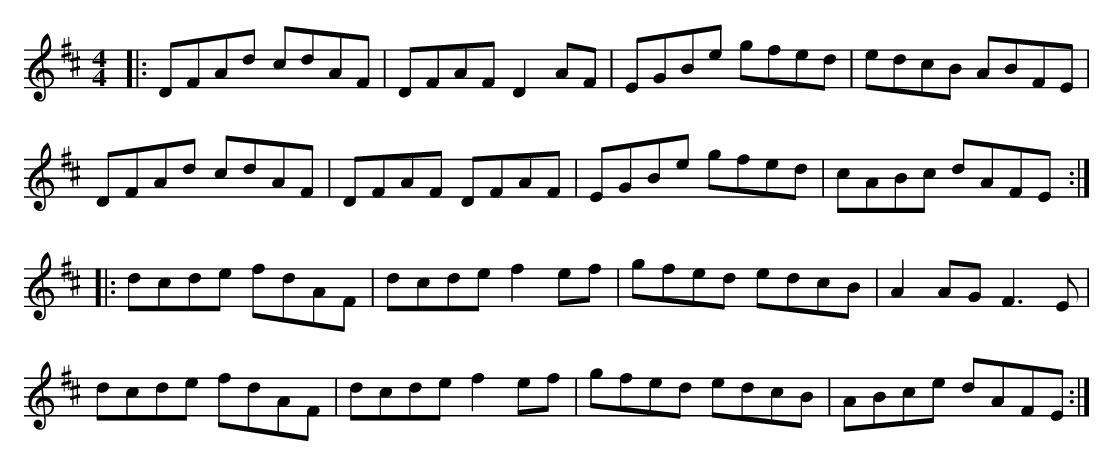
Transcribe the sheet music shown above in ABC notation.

X:1
M:4/4
K:D
|:DFAd cdAF|DFAF D2 AF|EGBe gfed|edcB ABFE|
DFAd cdAF|DFAF DFAF|EGBe gfed|cABc dAFE:|
|:dcde fdAF|dcde f2 ef|gfed edcB|A2 AG F3 E|
dcde fdAF|dcde f2 ef|gfed edcB|ABce dAFE:|
